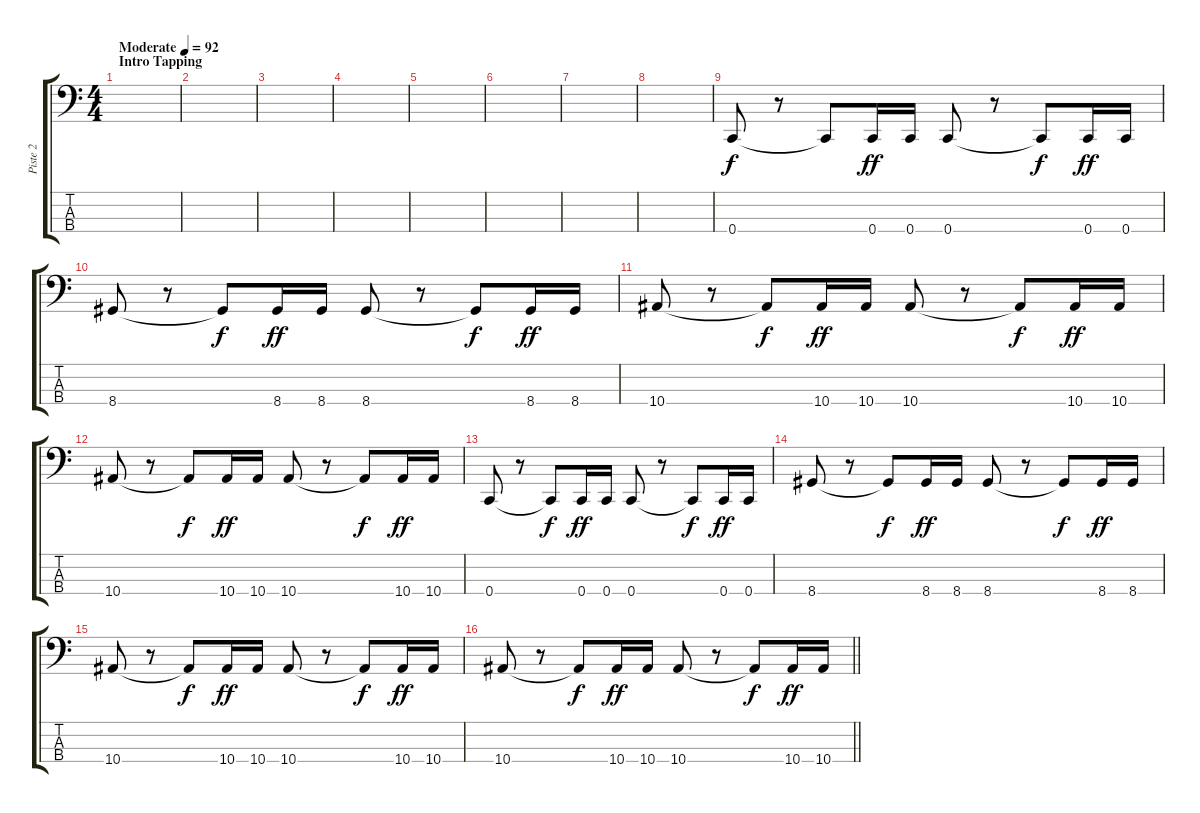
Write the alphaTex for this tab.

\track ("Piste 2" "Piste 2") {instrument electricbasspick}
\staff {score tabs}
\tuning (F2 C2 G1 C1) {hide}
\ts (4 4)
\section ("" "Intro Tapping")
\tempo (92 "Moderate")
\clef f4
\ks c
|
|
|
|
|
|
|
|
0.4.8 r.8 0.4{t}.8{dy f} 0.4.16{dy ff} 0.4.16 0.4.8 r.8 0.4{t}.8{dy f} 0.4.16{dy ff} 0.4.16 |
8.4.8 r.8 8.4{t}.8{dy f} 8.4.16{dy ff} 8.4.16 8.4.8 r.8 8.4{t}.8{dy f} 8.4.16{dy ff} 8.4.16 |
10.4.8 r.8 10.4{t}.8{dy f} 10.4.16{dy ff} 10.4.16 10.4.8 r.8 10.4{t}.8{dy f} 10.4.16{dy ff} 10.4.16 |
10.4.8 r.8 10.4{t}.8{dy f} 10.4.16{dy ff} 10.4.16 10.4.8 r.8 10.4{t}.8{dy f} 10.4.16{dy ff} 10.4.16 |
0.4.8 r.8 0.4{t}.8{dy f} 0.4.16{dy ff} 0.4.16 0.4.8 r.8 0.4{t}.8{dy f} 0.4.16{dy ff} 0.4.16 |
8.4.8 r.8 8.4{t}.8{dy f} 8.4.16{dy ff} 8.4.16 8.4.8 r.8 8.4{t}.8{dy f} 8.4.16{dy ff} 8.4.16 |
10.4.8 r.8 10.4{t}.8{dy f} 10.4.16{dy ff} 10.4.16 10.4.8 r.8 10.4{t}.8{dy f} 10.4.16{dy ff} 10.4.16 |
\barLineRight lightlight
10.4.8 r.8 10.4{t}.8{dy f} 10.4.16{dy ff} 10.4.16 10.4.8 r.8 10.4{t}.8{dy f} 10.4.16{dy ff} 10.4.16
